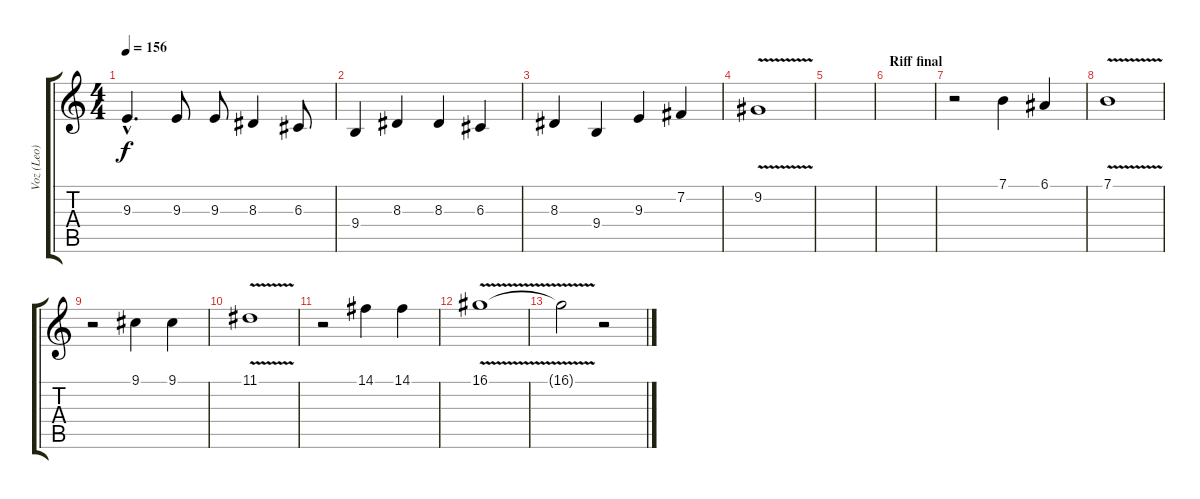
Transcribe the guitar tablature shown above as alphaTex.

\track ("Voz (Leo)" "Voz (Leo)") {instrument altosax}
\staff {score tabs}
\tuning (E4 B3 G3 D3 A2 E2) {hide}
\ts (4 4)
\tempo 156
\clef g2
\ks c
9.3{hac}.4{d dy f} 9.3.8 9.3.8 8.3.4 6.3.8 |
9.4.4 8.3.4 8.3.4 6.3.4 |
8.3.4 9.4.4 9.3.4 7.2.4 |
9.2{v}.1 |
|
\section ("" "Riff final")
|
r.2 7.1.4 6.1.4 |
7.1{v}.1 |
r.2 9.1.4 9.1.4 |
11.1{v}.1 |
r.2 14.1.4 14.1.4 |
16.1{v}.1 |
16.1{t}.2 r.2
